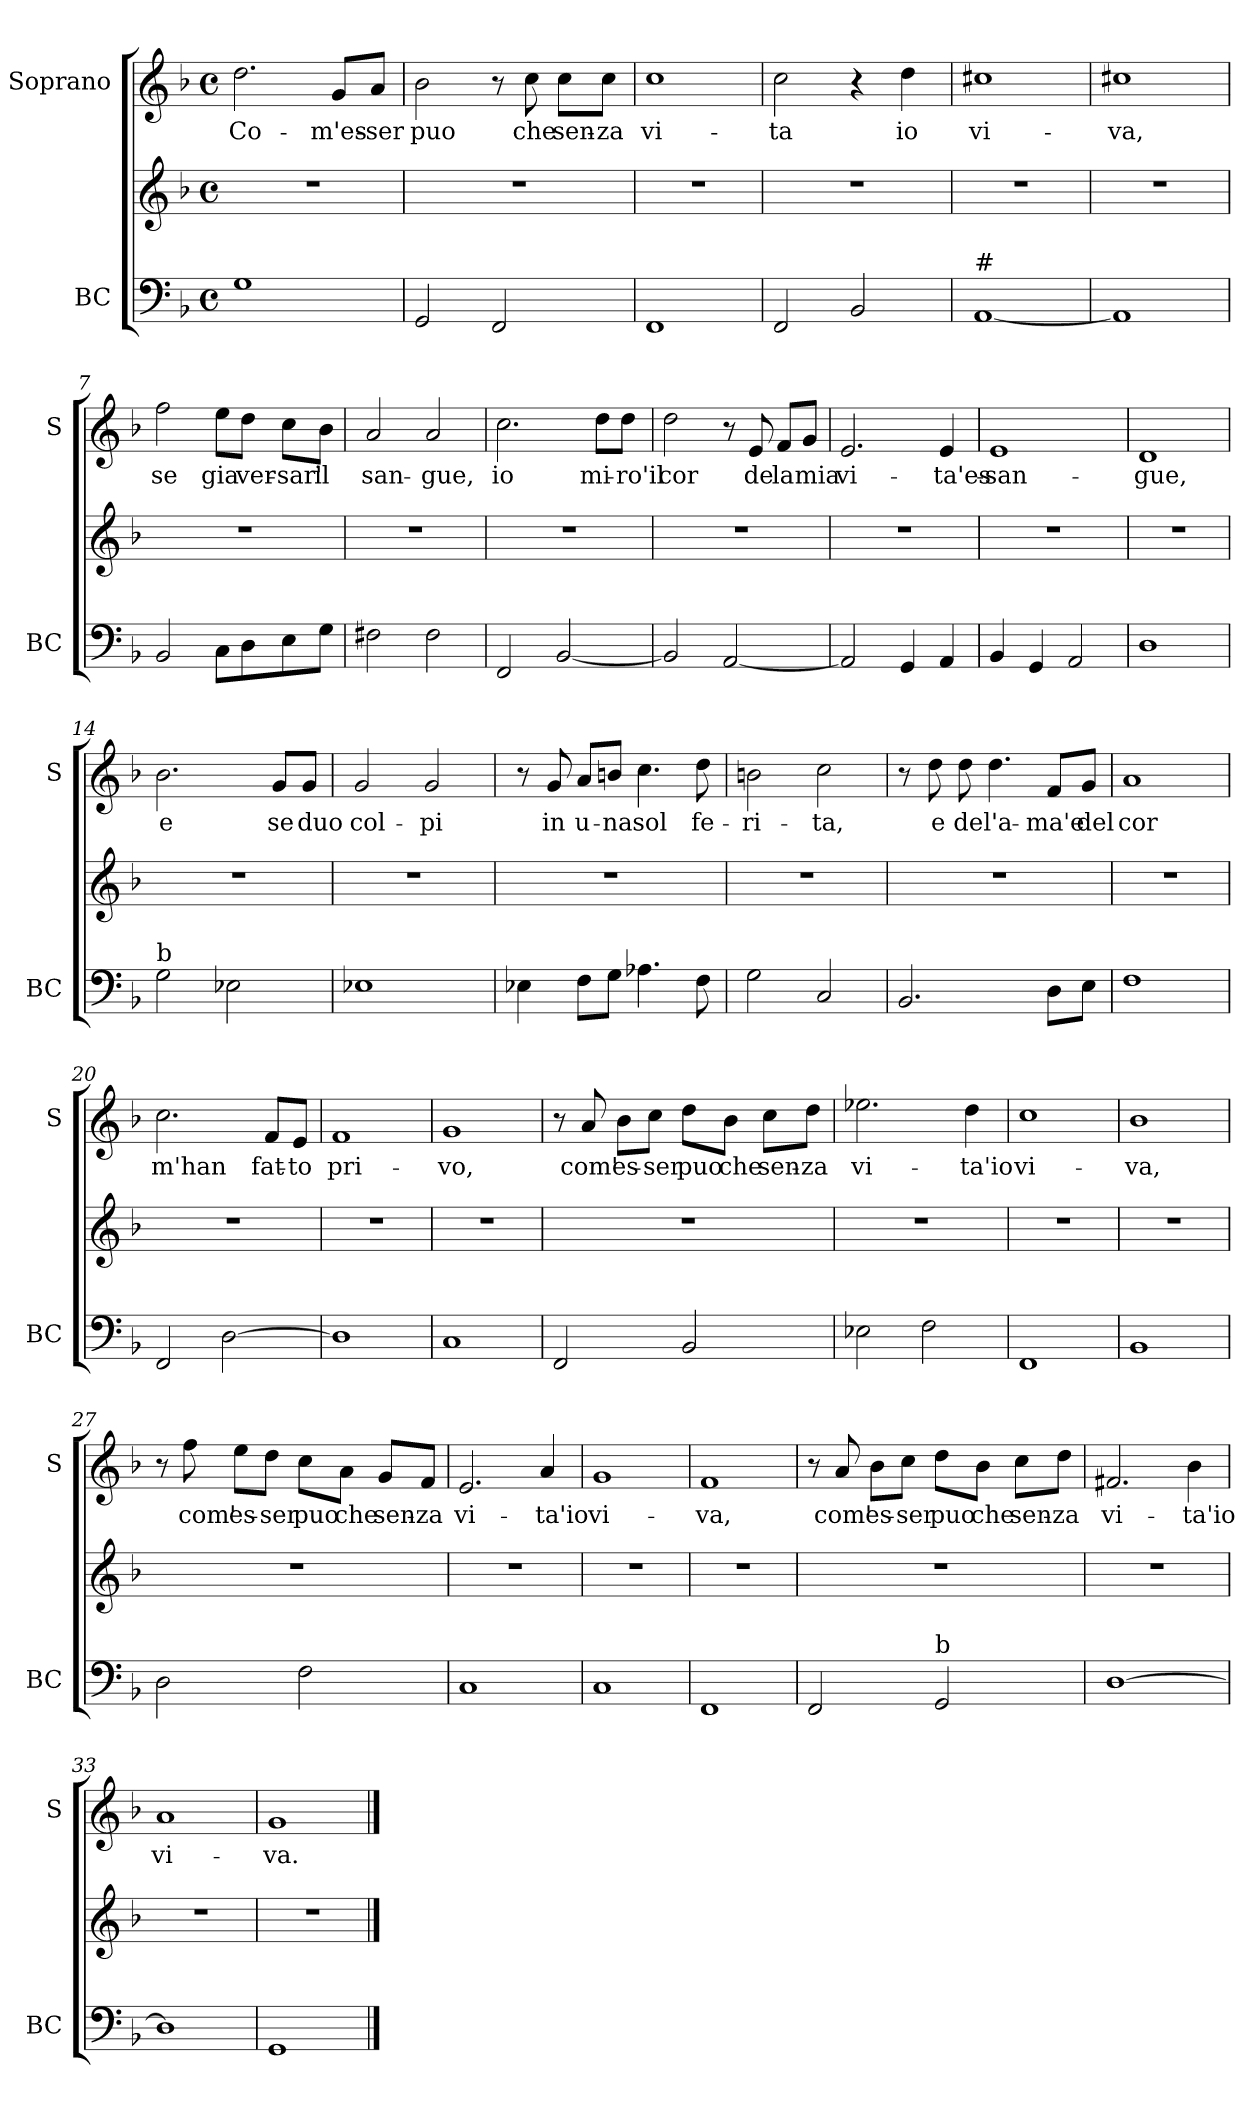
**kern	**kern	**kern	**text
*part2	*part2	*part1	*part1
*staff3	*staff2	*staff1	*staff1
*I"BC	*	*I"Soprano	*
*I'BC	*	*I'S	*
*clefF4	*clefG2	*clefG2	*
*k[b-]	*k[b-]	*k[b-]	*
*F:	*F:	*F:	*
*M4/4	*M4/4	*M4/4	*
*met(c)	*met(c)	*met(c)	*
=1	=1	=1	=1
!	!	!	!LO:LY:b
1G	1r	2.dd\	Co-
!	!	!	!LO:LY:b
.	.	8g/L	-m'es-
!	!	!	!LO:LY:b
.	.	8a/J	-ser
=2	=2	=2	=2
!	!	!	!LO:LY:b
2GG/	1r	2b-\	puo
2FF/	.	8r	.
!	!	!	!LO:LY:b
.	.	8cc\	che
!	!	!	!LO:LY:b
.	.	8cc\L	sen-
!	!	!	!LO:LY:b
.	.	8cc\J	-za
=3	=3	=3	=3
!	!	!	!LO:LY:b
1FF	1r	1cc	vi-
=4	=4	=4	=4
!	!	!	!LO:LY:b
2FF/	1r	2cc\	-ta
2BB-/	.	4r	.
!	!	!	!LO:LY:b
.	.	4dd\	io
!!LO:LB:g=z
=5	=5	=5	=5
!LO:TX:a:t=#	!	!	!
!	!	!	!LO:LY:b
[1AA	1r	1cc#X	vi-
=6	=6	=6	=6
!	!	!	!LO:LY:b
1AA]	1r	1cc#X	-va,
=7	=7	=7	=7
!	!	!	!LO:LY:b
2BB-/	1r	2ff\	se
!	!	!	!LO:LY:b
8C\L	.	8ee\L	gia
!	!	!	!LO:LY:b
8D\	.	8dd\J	ver-
!	!	!	!LO:LY:b
8E\	.	8cc\L	-sar'
!	!	!	!LO:LY:b
8G\J	.	8b-\J	il
=8	=8	=8	=8
!	!	!	!LO:LY:b
2F#X\	1r	2a/	san-
!	!	!	!LO:LY:b
2F#\	.	2a/	-gue,
=9	=9	=9	=9
!	!	!	!LO:LY:b
2FF/	1r	2.cc\	io
[2BB-/	.	.	.
!	!	!	!LO:LY:b
.	.	8dd\L	mi-
!	!	!	!LO:LY:b
.	.	8dd\J	-ro'il
!!LO:LB:g=z
=10	=10	=10	=10
!	!	!	!LO:LY:b
2BB-/]	1r	2dd\	cor
[2AA/	.	8r	.
!	!	!	!LO:LY:b
.	.	8e/	de
!	!	!	!LO:LY:b
.	.	8f/L	la
!	!	!	!LO:LY:b
.	.	8g/J	mia
=11	=11	=11	=11
!	!	!	!LO:LY:b
2AA/]	1r	2.e/	vi-
4GG/	.	.	.
!	!	!	!LO:LY:b
4AA/	.	4e/	-ta'es-
=12	=12	=12	=12
!	!	!	!LO:LY:b
4BB-/	1r	1e	-san-
4GG/	.	.	.
2AA/	.	.	.
=13	=13	=13	=13
!	!	!	!LO:LY:b
1D	1r	1d	-gue,
=14	=14	=14	=14
!LO:TX:a:t=b	!	!	!
!	!	!	!LO:LY:b
2G\	1r	2.b-\	e
2E-X\	.	.	.
!	!	!	!LO:LY:b
.	.	8g/L	se
!	!	!	!LO:LY:b
.	.	8g/J	duo
!!LO:PB:g=z
=15	=15	=15	=15
!	!	!	!LO:LY:b
1E-X	1r	2g/	col-
!	!	!	!LO:LY:b
.	.	2g/	-pi
=16	=16	=16	=16
4E-X\	1r	8r	.
!	!	!	!LO:LY:b
.	.	8g/	in
!	!	!	!LO:LY:b
8F\L	.	8a/L	u-
!	!	!	!LO:LY:b
8G\J	.	8bn/J	-na
!	!	!	!LO:LY:b
4.A-X\	.	4.cc\	sol
!	!	!	!LO:LY:b
8F\	.	8dd\	fe-
=17	=17	=17	=17
!	!	!	!LO:LY:b
2G\	1r	2bn\	-ri-
!	!	!	!LO:LY:b
2C/	.	2cc\	-ta,
=18	=18	=18	=18
2.BB-/	1r	8r	.
!	!	!	!LO:LY:b
.	.	8dd\	e
!	!	!	!LO:LY:b
.	.	8dd\	de
!	!	!	!LO:LY:b
.	.	4.dd\	l'a-
!	!	!	!LO:LY:b
8D\L	.	8f/L	-ma'e
!	!	!	!LO:LY:b
8E\J	.	8g/J	del
=19	=19	=19	=19
!	!	!	!LO:LY:b
1F	1r	1a	cor
!!LO:LB:g=z
=20	=20	=20	=20
!	!	!	!LO:LY:b
2FF/	1r	2.cc\	m'han
[2D\	.	.	.
!	!	!	!LO:LY:b
.	.	8f/L	fat-
!	!	!	!LO:LY:b
.	.	8e/J	-to
=21	=21	=21	=21
!	!	!	!LO:LY:b
1D]	1r	1f	pri-
=22	=22	=22	=22
!	!	!	!LO:LY:b
1C	1r	1g	-vo,
=23	=23	=23	=23
2FF/	1r	8r	.
!	!	!	!LO:LY:b
.	.	8a/	com'
!	!	!	!LO:LY:b
.	.	8b-\L	es-
!	!	!	!LO:LY:b
.	.	8cc\J	-ser
!	!	!	!LO:LY:b
2BB-/	.	8dd\L	puo
!	!	!	!LO:LY:b
.	.	8b-\J	che
!	!	!	!LO:LY:b
.	.	8cc\L	sen-
!	!	!	!LO:LY:b
.	.	8dd\J	-za
=24	=24	=24	=24
!	!	!	!LO:LY:b
2E-X\	1r	2.ee-X\	vi-
2F\	.	.	.
!	!	!	!LO:LY:b
.	.	4dd\	-ta'io
!!LO:LB:g=z
=25	=25	=25	=25
!	!	!	!LO:LY:b
1FF	1r	1cc	vi-
=26	=26	=26	=26
!	!	!	!LO:LY:b
1BB-	1r	1b-	-va,
=27	=27	=27	=27
2D\	1r	8r	.
!	!	!	!LO:LY:b
.	.	8ff\	com'
!	!	!	!LO:LY:b
.	.	8ee\L	es-
!	!	!	!LO:LY:b
.	.	8dd\J	-ser
!	!	!	!LO:LY:b
2F\	.	8cc\L	puo
!	!	!	!LO:LY:b
.	.	8a\J	che
!	!	!	!LO:LY:b
.	.	8g/L	sen-
!	!	!	!LO:LY:b
.	.	8f/J	-za
=28	=28	=28	=28
!	!	!	!LO:LY:b
1C	1r	2.e/	vi-
!	!	!	!LO:LY:b
.	.	4a/	-ta'io
=29	=29	=29	=29
!	!	!	!LO:LY:b
1C	1r	1g	vi-
!!LO:LB:g=z
=30	=30	=30	=30
!	!	!	!LO:LY:b
1FF	1r	1f	-va,
=31	=31	=31	=31
2FF/	1r	8r	.
!	!	!	!LO:LY:b
.	.	8a/	com'
!	!	!	!LO:LY:b
.	.	8b-\L	es-
!	!	!	!LO:LY:b
.	.	8cc\J	-ser
!LO:TX:a:t=b	!	!	!
!	!	!	!LO:LY:b
2GG/	.	8dd\L	puo
!	!	!	!LO:LY:b
.	.	8b-\J	che
!	!	!	!LO:LY:b
.	.	8cc\L	sen-
!	!	!	!LO:LY:b
.	.	8dd\J	-za
=32	=32	=32	=32
!	!	!	!LO:LY:b
[1D	1r	2.f#X/	vi-
!	!	!	!LO:LY:b
.	.	4b-\	-ta'io
=33	=33	=33	=33
!	!	!	!LO:LY:b
1D]	1r	1a	vi-
=34	=34	=34	=34
!	!	!	!LO:LY:b
1GG	1r	1g	-va.
==	==	==	==
*-	*-	*-	*-
